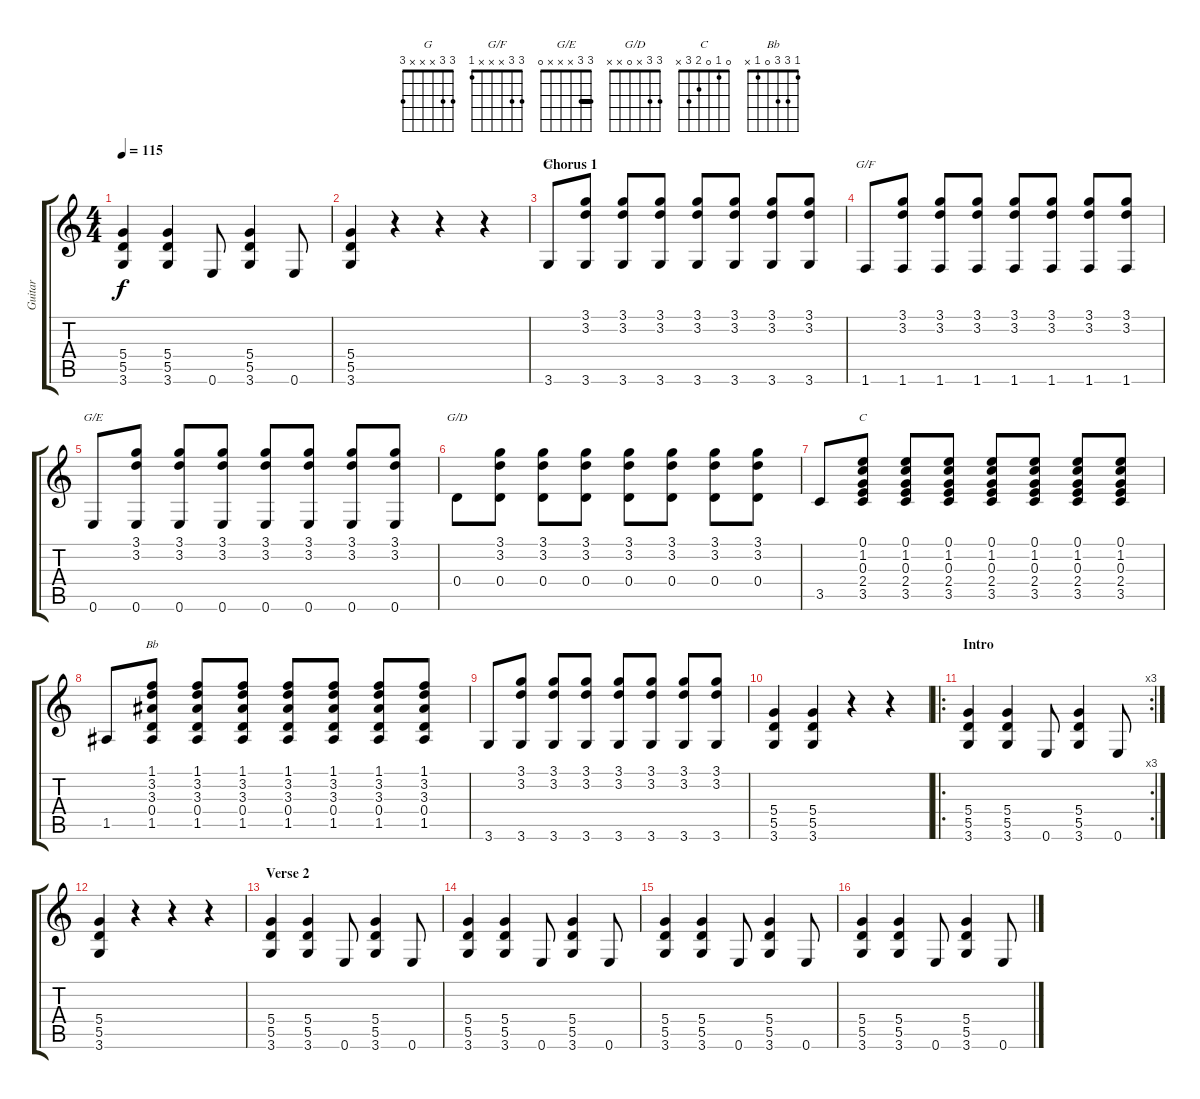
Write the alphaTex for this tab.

\track ("Guitar" "Guitar") {instrument distortionguitar}
\staff {score tabs}
\tuning (E4 B3 G3 D3 A2 E2) {hide}
\chord ("G" 3 3 x x x 3)
\chord ("G/F" 3 3 x x x 1)
\chord ("G/E" 3 3 x x x 0) {barre 3}
\chord ("G/D" 3 3 x 0 x x)
\chord ("C" 0 1 0 2 3 x)
\chord ("Bb" 1 3 3 0 1 x)
\ts (4 4)
\tempo 115
\clef g2
\ks c
(5.4 5.5 3.6).4{dy f} (5.4 5.5 3.6).4 0.6.8 (5.4 5.5 3.6).4 0.6.8 |
(5.4 5.5 3.6).4 r.4 r.4 r.4 |
\section ("" "Chorus 1")
3.6.8{ch "G"} (3.1 3.2 3.6).8 (3.1 3.2 3.6).8 (3.1 3.2 3.6).8 (3.1 3.2 3.6).8 (3.1 3.2 3.6).8 (3.1 3.2 3.6).8 (3.1 3.2 3.6).8 |
1.6.8{ch "G/F"} (3.1 3.2 1.6).8 (3.1 3.2 1.6).8 (3.1 3.2 1.6).8 (3.1 3.2 1.6).8 (3.1 3.2 1.6).8 (3.1 3.2 1.6).8 (3.1 3.2 1.6).8 |
0.6.8{ch "G/E"} (3.1 3.2 0.6).8 (3.1 3.2 0.6).8 (3.1 3.2 0.6).8 (3.1 3.2 0.6).8 (3.1 3.2 0.6).8 (3.1 3.2 0.6).8 (3.1 3.2 0.6).8 |
0.4.8{ch "G/D"} (3.1 3.2 0.4).8 (3.1 3.2 0.4).8 (3.1 3.2 0.4).8 (3.1 3.2 0.4).8 (3.1 3.2 0.4).8 (3.1 3.2 0.4).8 (3.1 3.2 0.4).8 |
3.5.8 (0.1 1.2 0.3 2.4 3.5).8{ch "C"} (0.1 1.2 0.3 2.4 3.5).8 (0.1 1.2 0.3 2.4 3.5).8 (0.1 1.2 0.3 2.4 3.5).8 (0.1 1.2 0.3 2.4 3.5).8 (0.1 1.2 0.3 2.4 3.5).8 (0.1 1.2 0.3 2.4 3.5).8 |
1.5.8 (1.1 3.2 3.3 0.4 1.5).8{ch "Bb"} (1.1 3.2 3.3 0.4 1.5).8 (1.1 3.2 3.3 0.4 1.5).8 (1.1 3.2 3.3 0.4 1.5).8 (1.1 3.2 3.3 0.4 1.5).8 (1.1 3.2 3.3 0.4 1.5).8 (1.1 3.2 3.3 0.4 1.5).8 |
3.6.8 (3.1 3.2 3.6).8 (3.1 3.2 3.6).8 (3.1 3.2 3.6).8 (3.1 3.2 3.6).8 (3.1 3.2 3.6).8 (3.1 3.2 3.6).8 (3.1 3.2 3.6).8 |
(5.4 5.5 3.6).4 (5.4 5.5 3.6).4 r.4 r.4 |
\ro
\rc 3
\section ("" "Intro")
(5.4 5.5 3.6).4 (5.4 5.5 3.6).4 0.6.8 (5.4 5.5 3.6).4 0.6.8 |
(5.4 5.5 3.6).4 r.4 r.4 r.4 |
\section ("" "Verse 2")
(5.4 5.5 3.6).4 (5.4 5.5 3.6).4 0.6.8 (5.4 5.5 3.6).4 0.6.8 |
(5.4 5.5 3.6).4 (5.4 5.5 3.6).4 0.6.8 (5.4 5.5 3.6).4 0.6.8 |
(5.4 5.5 3.6).4 (5.4 5.5 3.6).4 0.6.8 (5.4 5.5 3.6).4 0.6.8 |
(5.4 5.5 3.6).4 (5.4 5.5 3.6).4 0.6.8 (5.4 5.5 3.6).4 0.6.8
